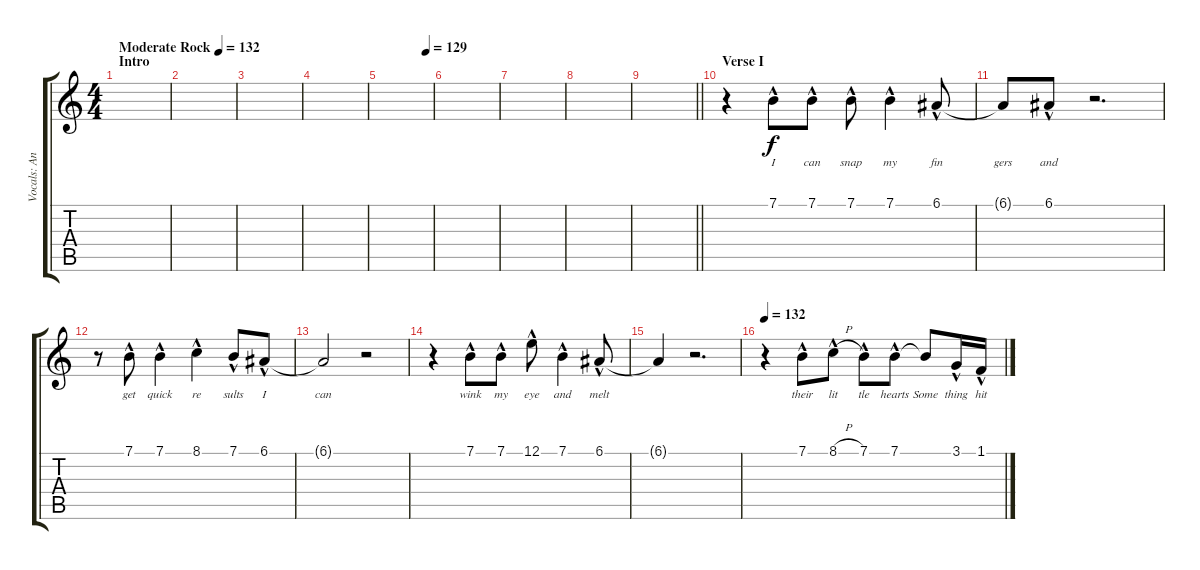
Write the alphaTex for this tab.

\track ("Vocals: Ann" "Vocals: An") {instrument lead2sawtooth}
\staff {score tabs}
\tuning (E4 B3 G3 D3 A2 E2) {hide}
\ts (4 4)
\section ("" "Intro")
\tempo (132 "Moderate Rock")
\clef g2
\ks c
|
|
|
|
\tempo (129 0.875)
|
|
|
|
\barLineRight lightlight
|
\section ("" "Verse I")
r.4 7.1{hac}.8{lyrics (0 "I") lyrics (1 "") lyrics (2 "") lyrics (3 "") lyrics (4 "")} 7.1{hac}.8{lyrics (0 "can") lyrics (1 "") lyrics (2 "") lyrics (3 "") lyrics (4 "")} 7.1{hac}.8{lyrics (0 "snap") lyrics (1 "") lyrics (2 "") lyrics (3 "") lyrics (4 "")} 7.1{hac}.4{lyrics (0 "my") lyrics (1 "") lyrics (2 "") lyrics (3 "") lyrics (4 "")} 6.1{hac}.8{lyrics (0 "fin") lyrics (1 "") lyrics (2 "") lyrics (3 "") lyrics (4 "")} |
6.1{t}.8{lyrics (0 "gers") lyrics (1 "") lyrics (2 "") lyrics (3 "") lyrics (4 "")} 6.1{hac}.8{lyrics (0 "and") lyrics (1 "") lyrics (2 "") lyrics (3 "") lyrics (4 "")} r.2{d} |
r.8 7.1{hac}.8{lyrics (0 "get") lyrics (1 "") lyrics (2 "") lyrics (3 "") lyrics (4 "")} 7.1{hac}.4{lyrics (0 "quick") lyrics (1 "") lyrics (2 "") lyrics (3 "") lyrics (4 "")} 8.1{hac}.4{lyrics (0 "re") lyrics (1 "") lyrics (2 "") lyrics (3 "") lyrics (4 "")} 7.1{hac}.8{lyrics (0 "sults") lyrics (1 "") lyrics (2 "") lyrics (3 "") lyrics (4 "")} 6.1{hac}.8{lyrics (0 "I") lyrics (1 "") lyrics (2 "") lyrics (3 "") lyrics (4 "")} |
6.1{t}.2{lyrics (0 "can") lyrics (1 "") lyrics (2 "") lyrics (3 "") lyrics (4 "")} r.2 |
r.4 7.1{hac}.8{lyrics (0 "wink") lyrics (1 "") lyrics (2 "") lyrics (3 "") lyrics (4 "")} 7.1{hac}.8{lyrics (0 "my") lyrics (1 "") lyrics (2 "") lyrics (3 "") lyrics (4 "")} 12.1{hac}.8{lyrics (0 "eye") lyrics (1 "") lyrics (2 "") lyrics (3 "") lyrics (4 "")} 7.1{hac}.4{lyrics (0 "and") lyrics (1 "") lyrics (2 "") lyrics (3 "") lyrics (4 "")} 6.1{hac}.8{lyrics (0 "melt") lyrics (1 "") lyrics (2 "") lyrics (3 "") lyrics (4 "")} |
6.1{t}.4{lyrics (0 "") lyrics (1 "") lyrics (2 "") lyrics (3 "") lyrics (4 "")} r.2{d} |
\tempo 132
r.4 7.1{hac}.8{lyrics (0 "their") lyrics (1 "") lyrics (2 "") lyrics (3 "") lyrics (4 "")} 8.1{h hac}.8{lyrics (0 "lit") lyrics (1 "") lyrics (2 "") lyrics (3 "") lyrics (4 "")} 7.1{hac}.8{lyrics (0 "tle") lyrics (1 "") lyrics (2 "") lyrics (3 "") lyrics (4 "")} 7.1{hac}.8{lyrics (0 "hearts") lyrics (1 "") lyrics (2 "") lyrics (3 "") lyrics (4 "")} 7.1{t}.8{lyrics (0 "Some") lyrics (1 "") lyrics (2 "") lyrics (3 "") lyrics (4 "")} 3.1{hac}.16{lyrics (0 "thing") lyrics (1 "") lyrics (2 "") lyrics (3 "") lyrics (4 "")} 1.1{hac}.16{lyrics (0 "hit") lyrics (1 "") lyrics (2 "") lyrics (3 "") lyrics (4 "")}
